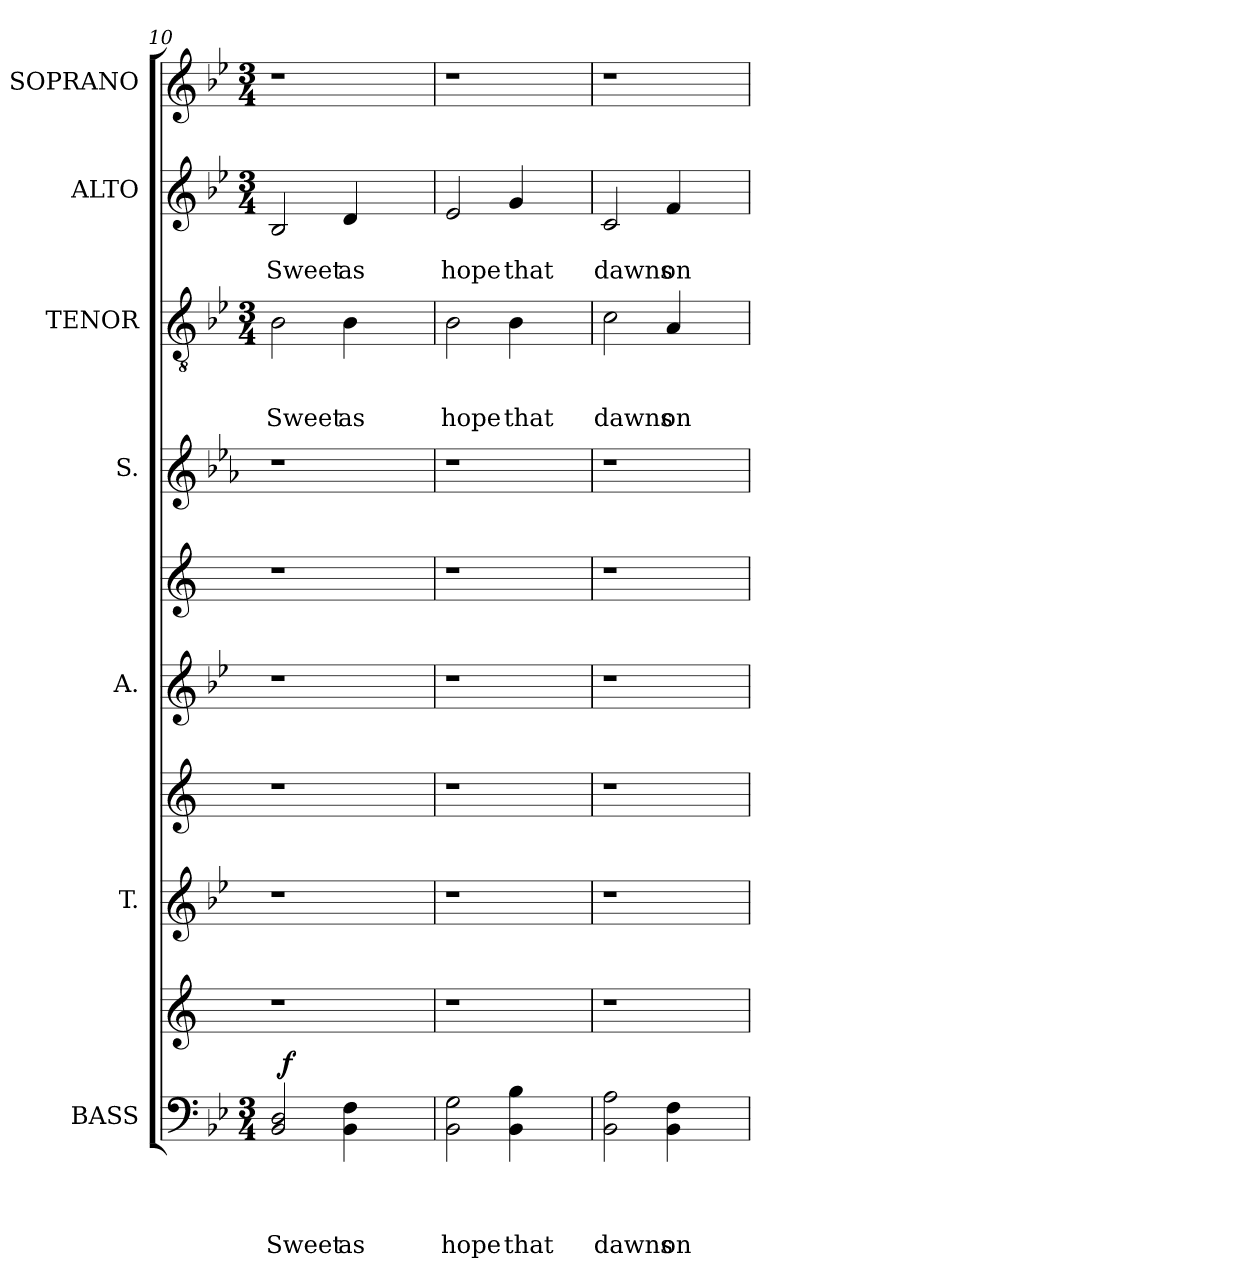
**kern	**text	**text	**text	**text	**dynam	**kern	**kern	**kern	**kern	**kern	**kern	**kern	**text	**text	**text	**kern	**text	**text	**kern
*part10	*part10	*part10	*part10	*part10	*part10	*part9	*part8	*part7	*part6	*part5	*part4	*part3	*part3	*part3	*part3	*part2	*part2	*part2	*part1
*staff10	*staff10	*staff10	*staff10	*staff10	*staff10	*staff9	*staff8	*staff7	*staff6	*staff5	*staff4	*staff3	*staff3	*staff3	*staff3	*staff2	*staff2	*staff2	*staff1
*I"BASS	*	*	*	*	*	*	*I"T.	*	*I"A.	*	*I"S.	*I"TENOR	*	*	*	*I"ALTO	*	*	*I"SOPRANO
*I'B.	*	*	*	*	*	*	*I'T.	*	*I'A.	*	*I'S.	*I'T.	*	*	*	*I'A.	*	*	*I'S.
*clefF4	*	*	*	*	*	*clefG2	*clefG2	*clefG2	*clefG2	*clefG2	*clefG2	*clefGv2	*	*	*	*clefG2	*	*	*clefG2
*	*	*	*	*	*	*ITrd1c2	*	*ITrd1c2	*	*ITrd1c2	*ITrd3c5	*	*	*	*	*	*	*	*
*k[b-e-]	*	*	*	*	*	*k[b-e-]	*k[b-e-]	*k[b-e-]	*k[b-e-]	*k[b-e-]	*k[b-e-]	*k[b-e-]	*	*	*	*k[b-e-]	*	*	*k[b-e-]
*B-:	*	*	*	*	*	*B-:	*B-:	*B-:	*B-:	*B-:	*B-:	*B-:	*	*	*	*B-:	*	*	*B-:
*M3/4	*	*	*	*	*	*	*	*	*	*	*	*M3/4	*	*	*	*M3/4	*	*	*M3/4
=10	=10	=10	=10	=10	=10	=10	=10	=10	=10	=10	=10	=10	=10	=10	=10	=10	=10	=10	=10
!	!	!	!	!LO:LY:b	!	!	!	!	!	!	!	!	!	!	!LO:LY:b	!	!	!LO:LY:b	!LO:N:vis=1
*^	*	*	*	*	*	*	*	*	*	*	*	*	*	*	*	*	*	*	*
2BB-/< 2D/<	32ryy	.	.	.	Sweet	.	1r	1r	1r	1r	1r	1r	2B-\	.	.	Sweet	2B-/	.	Sweet	2.r
!	!	!	!	!	!	!LO:DY:a	!	!	!	!	!	!	!	!	!	!	!	!	!	!
.	2ryy	.	.	.	.	f	.	.	.	.	.	.	.	.	.	.	.	.	.	.
!	!	!	!	!	!LO:LY:b	!	!	!	!	!	!	!	!	!	!	!LO:LY:b	!	!	!LO:LY:b	!
4BB-\ 4F\	.	.	.	.	as	.	.	.	.	.	.	.	4B-\	.	.	as	4d/	.	as	.
.	4...ryy	.	.	.	.	.	.	.	.	.	.	.	.	.	.	.	.	.	.	.
4ryy	.	.	.	.	.	.	.	.	.	.	.	.	4ryy	.	.	.	4ryy	.	.	4ryy
=11	=11	=11	=11	=11	=11	=11	=11	=11	=11	=11	=11	=11	=11	=11	=11	=11	=11	=11	=11	=11
!	!	!	!	!	!LO:LY:b	!	!	!	!	!	!	!	!	!	!	!LO:LY:b	!	!	!LO:LY:b	!LO:N:vis=1
*v	*v	*	*	*	*	*	*	*	*	*	*	*	*	*	*	*	*	*	*	*
2BB-\ 2G\	.	.	.	hope	.	1r	1r	1r	1r	1r	1r	2B-\	.	.	hope	2e-/	.	hope	2.r
!	!	!	!	!LO:LY:b	!	!	!	!	!	!	!	!	!	!	!LO:LY:b	!	!	!LO:LY:b	!
4BB-\ 4B-\	.	.	.	that	.	.	.	.	.	.	.	4B-\	.	.	that	4g/	.	that	.
4ryy	.	.	.	.	.	.	.	.	.	.	.	4ryy	.	.	.	4ryy	.	.	4ryy
=12	=12	=12	=12	=12	=12	=12	=12	=12	=12	=12	=12	=12	=12	=12	=12	=12	=12	=12	=12
!	!	!	!	!LO:LY:b	!	!	!	!	!	!	!	!	!	!	!LO:LY:b	!	!	!LO:LY:b	!LO:N:vis=1
2BB-\ 2A\	.	.	.	dawns	.	1r	1r	1r	1r	1r	1r	2c\	.	.	dawns	2c/	.	dawns	2.r
!	!	!	!	!LO:LY:b	!	!	!	!	!	!	!	!	!	!	!LO:LY:b	!	!	!LO:LY:b	!
4BB-\ 4F\	.	.	.	on	.	.	.	.	.	.	.	4A/	.	.	on	4f/	.	on	.
4ryy	.	.	.	.	.	.	.	.	.	.	.	4ryy	.	.	.	4ryy	.	.	4ryy
=	=	=	=	=	=	=	=	=	=	=	=	=	=	=	=	=	=	=	=
*-	*-	*-	*-	*-	*-	*-	*-	*-	*-	*-	*-	*-	*-	*-	*-	*-	*-	*-	*-
